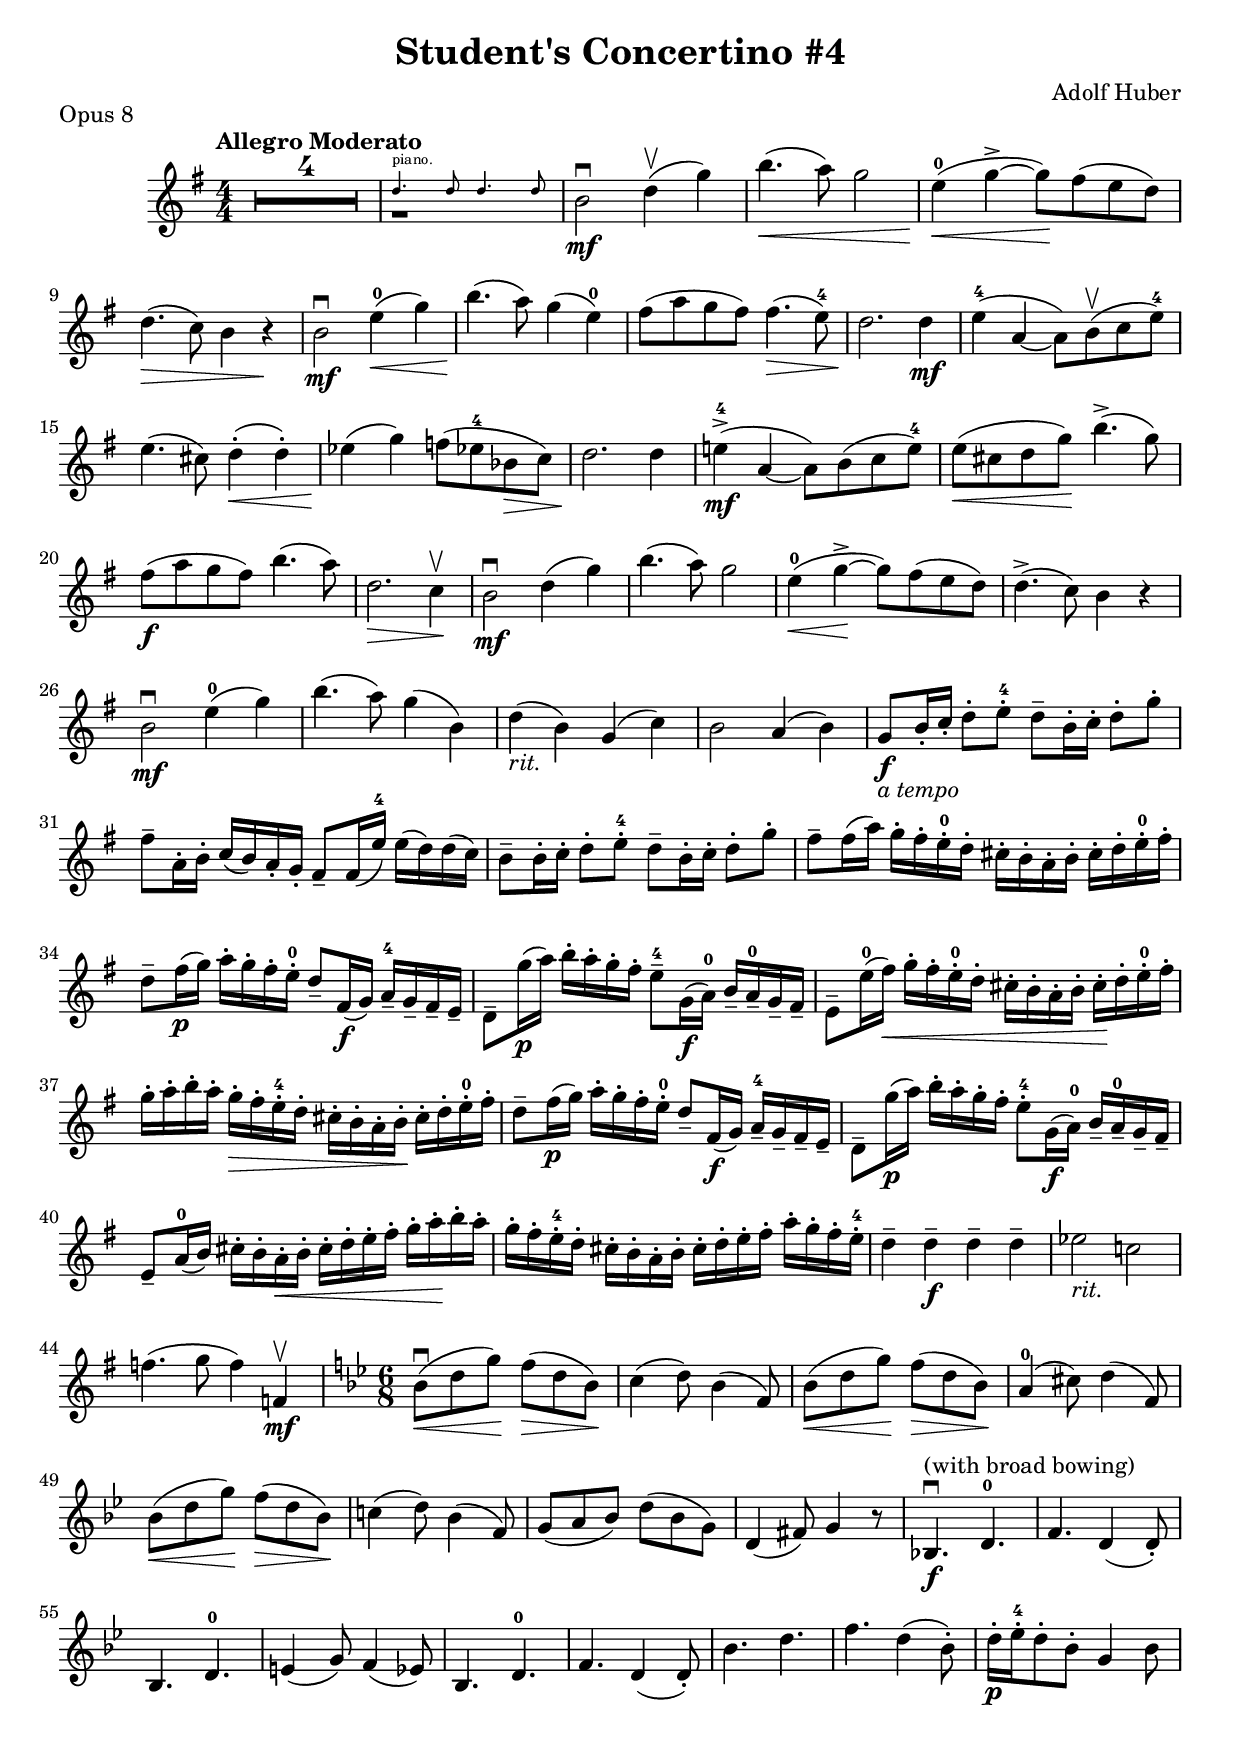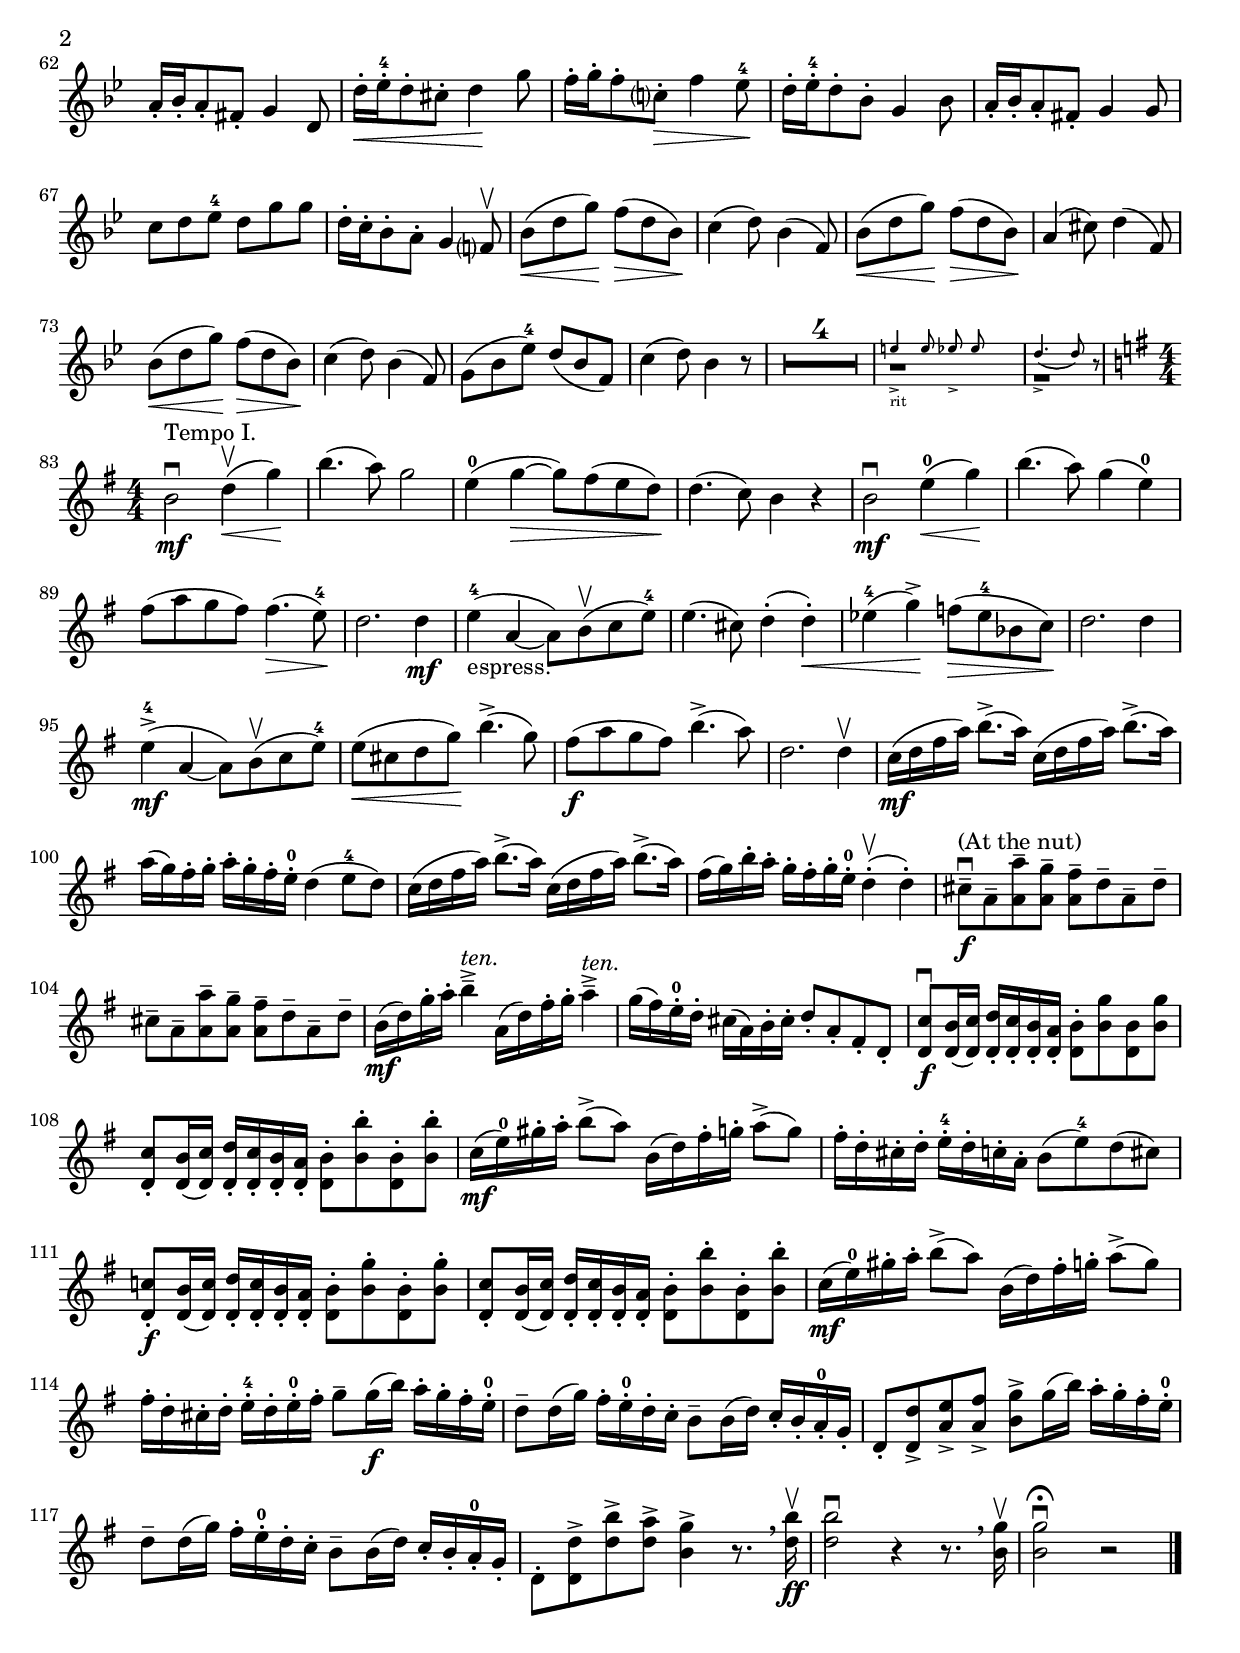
\version "2.18.2"
\header {
  title="Student's Concertino #4"
  piece="Opus 8"
  arranger = "Adolf Huber"
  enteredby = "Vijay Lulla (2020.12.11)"
}

\layout {
  \context {
    \Score
      %% \override BarNumber.break-visibility = ##(#f #t #t)
      \override MultiMeasureRest.expand-limit = #1
      \override SpacingSpanner.base-shortest-duration = #(ly:make-moment 1/12)
  }
}

voiceconsts = {
  \key g \major
  \numericTimeSignature
  \compressFullBarRests
  \tempo "Allegro Moderato"
}

%% showLastLength = R1*8 %% last few measures %% Comment to typeset whole score!

\book {
  \score {
    \new Staff {
      \new Voice {
        \relative c'' {
          \voiceconsts
          %% \set Score.markFormatter = #format-mark-circle-numbers
          \time 4/4 \clef treble
          R1*4 |
          << { r1 } \new CueVoice { \stemUp  d4.^"piano." d8 d4. d8} >>
          b2\mf\downbow d4\upbow( g4) | b4.(\< a8) g2 | e4(-0\< g4->~g8\!) fis8( e8 d8) |
          d4.(\> c8) b4 r4\! | b2\downbow\mf e4-0\<(g4) | b4.(\! a8) g4( e4-0) |
          fis8( a8 g8 fis8) fis4.(\> e8-4) | d2.\! d4\mf | e4-4( a,4~ a8) b8\upbow( c8 e8-4) |
          e4.( cis8) d4-.(\< d4-.) | ees4(\! g4) f8( ees!8-4 bes8\> c8) | d2.\! d4 |
          e!4\mf-4->( a,4~ a8) b8( c8 e8-4) | e8(\< cis8 d8 g8)\! b4.(-> g8) |
          fis8(\f a8 g8 fis8) b4.( a8) | d,2.\> c4\upbow\! | b2\mf\downbow d4( g4) |
          b4.( a8) g2 | e4-0(\< g4~->\! g8) fis8( e8 d8) | d4.->( c8) b4 r4\! |
          b2\mf\downbow e4-0( g4) | b4.( a8) g4( b,4) | d4(-\markup{\italic rit.} b4) g4( c4) |
          b2 a4( b4) | g8\f-\markup{\italic {a tempo}} b16-. c16-. d8-. e8-.-4 d8-- b16-. c16-. d8-. g8-. |
          fis8-- a,16-. b-. c( b) a-. g-. fis8-- fis16( e')-4 e( d) d( c) |
          b8-- b16-. c16-. d8-. e8-.-4 d8-- b16-. c16-. d8-. g8-. |
          fis8-- fis16( a) g-. fis-. e-.-0 d-. cis-. b-. a-. b-. cis-. d-. e-.-0 fis-. |
          d8-- fis16(\p g) a-. g-. fis-. e-.-0 d8-- fis,16\f( g) a---4 g-- fis-- e-- |\barNumberCheck #35
          d8-- g'16(\p a) b-. a-. g-. fis-. e8---4 g,16(\f a-0) b-- a---0 g-- fis-- |
          e8-- e'16-0( fis)\< g-. fis-. e-.-0 d-. cis-. b-. a-. b-. cis-.\! d-. e-.-0 fis-. |
          g16-. a-. b-. a-. g-.\> fis-. e-.-4 d-. cis-. b-. a-. b-.\! cis-. d-. e-.-0 fis-. |
          d8-- fis16-(\p g16) a-. g-. fis-. e-.-0 d8-- fis,16(\f g) a---4 g-- fis-- e-- |
          \barNumberCheck #39
          d8-- g'16(\p a) b-. a-. g-. fis-. e8-.-4 g,16(\f a-0) b-- a---0 g-- fis-- |
          e8-- a16-0( b) cis-. b-. a-.\< b-. cis-. d-. e-. fis-. g-. a-.\! b-. a-. |
          \barNumberCheck #41
          g16-. fis-. e-.-4 d-. cis-. b-. a-. b-. cis-. d-. e-. fis-. a-. g-. fis-. e-.-4 |
          d4-- d--\f d-- d-- | ees2-\markup{\italic rit.} c! | f4.( g8 f4) f,4\upbow\mf |
          \barNumberCheck #45
          \key bes \major \time 6/8
          bes8(\<\downbow d g)\! f(\> d bes)\! | c4( d8) bes4( f8) | bes8(\< d g)\! f(\> d bes)\! |
          a4-0( cis8) d4( f,8) | bes8(\< d g)\! f(\> d bes)\! |
          \barNumberCheck #50
          c!4( d8) bes4( f8) | g8( a bes) d( bes g) | d4( fis8) g4 r8 |
          bes,!4.\f\downbow^\markup{(with broad bowing)} d4.-0 | f4. d4( d8-.) |
          bes4. d4.-0 | e4( g8) f4( ees8) | bes4. d4.-0 | f4. d4( d8-.) | bes'4. d4. |
          f4. d4( bes8-.) | \barNumberCheck #61
          d16-.\p ees16-.-4 d8-. bes8-. g4 bes8 | a16-. bes16-. a8-. fis8-. g4 d8 |
          d'16-.\< ees16-.-4 d8-. cis8-. d4\! g8 | f16-. g16-. f8-. c?8-.\> f4 ees8-4\! |
          \barNumberCheck #65
          d16-. ees16-.-4 d8-. bes8-. g4 bes8 | a16-. bes16-. a8-. fis8-. g4 g8 |
          c8 d ees-4 d g g | d16-. c16-. bes8-. a-. g4 f?8\upbow | \barNumberCheck #69
          bes8(\< d g)\! f8(\> d bes)\! | c4( d8) bes4( f8) | bes8(\< d g)\! f8(\> d bes8)\! |
          a4( cis8) d4( f,8) | bes8(\< d g)\! f8(\> d bes8)\! | \barNumberCheck #74
          c4( d8) bes4( f8) | g8( bes ees-4) d8( bes f8) | c'4( d8) bes4 r8 | R1*6/8*4 |
          << { r1*6/8 } \new CueVoice { \stemUp  e4->-"rit" e8 ees-> ees8} >> |
          << { r1*6/8 } \new CueVoice { \stemUp  d4.->( d8) r8} >> |
          \key g \major \time 4/4 \barNumberCheck #83
          b2\mf\downbow^"Tempo I." d4(\upbow\< g)\! | b4.( a8) g2 | e4-0( g4~\> g8) fis8( e d8) \! |
          d4.( c8) b4 r4 | b2\mf\downbow e4(-0\< g)\! | b4.( a8) g4( e-0) | \barNumberCheck #89
          fis8( a g fis) fis4.(\> e8-4)\! | d2. d4\mf | e4(-4_"espress." a,4~ a8) b8(\upbow c e-4) |
          e4.( cis8) d4-.( d4-.)\< | ees4-4( g)->\! f8(\> ees-4 bes c)\! | \barNumberCheck #94
          d2. d4 | e(->-4\mf a,4~ a8) b8(\upbow c e-4) | e8(\< cis8 d g)\! b4.(-> g8) |
          fis8(\f a g fis) b4.(-> a8) | d,2. d4\upbow | \barNumberCheck #99
          c16(\mf d fis a) b8.(-> a16) c,16( d fis a) b8.(-> a16) |
          a16( g) fis-. g-. a-. g-. fis-. e-.-0 d4( e8-4 d8) |
          c16( d fis a) b8.(-> a16) c,16( d fis a) b8.(-> a16) | \barNumberCheck #102
          fis16( g) b-. a-. g-. fis-. g-. e-.-0 d4-.(\upbow d4-.) |
          cis8--\f\downbow^"(At the nut)" a-- <a a'>-- <a g'>-- <a fis'>-- d-- a-- d-- |
          cis8-- a-- <a a'>-- <a g'>-- <a fis'>-- d-- a-- d-- | \barNumberCheck #105
          b16(\mf d16) g-. a-. b4--->^\markup{\italic ten.} a,16( d) fis-. g-. a4--->^\markup{\italic ten.} |
          g16( fis) e-.-0 d-. cis16( a) b-. cis-. d8-. a-. fis-. d-. |
          <d c'>8\f\downbow <d b'>16( <d c'>) <d d'>-. <d c'>-. <d b'>-. <d a'>-. <d b'>8-. <b' g'> <d, b'> <b' g'> |
          \barNumberCheck #108
          <d, c'>8-. <d b'>16( <d c'>16) <d d'>-. <d c'>-. <d b'>-. <d a'>-. <d b'>8-. <b' b'>-. <d, b'>-. <b' b'>-. |
          c16(\mf e)-0 gis-. a-. b8(-> a) b,16( d) fis-. g-. a8(-> g) | \barNumberCheck #110
          fis16-. d-. cis-. d-. e-.-4 d-. c-. a-. b8( e)-4 d8( cis) |
          <d, c'!>8-.\f <d b'>16( <d c'>) <d d'>-. <d c'>-. <d b'>-. <d a'>-. <d b'>8-. <b' g'>-. <d, b'>-. <b' g'>-. |
          <d, c'>8-. <d b'>16( <d c'>) <d d'>-. <d c'>-. <d b'>-. <d a'>-. <d b'>8-. <b' b'>-. <d, b'>-. <b' b'>-. |
          \barNumberCheck #113
          c16(\mf e)-0 gis-. a-. b8(-> a) b,16( d) fis-. g-. a8(-> g) |
          fis16-. d-. cis-. d-. e-.-4 d-. e-0-. fis-. g8-- g16(\f b) a-. g-. fis-. e-.-0 | \barNumberCheck #115
          d8-- d16( g) fis-. e-.-0 d-. c-. b8-- b16( d) c-. b-. a-.-0 g-. |
          d8-. <d d'>-> <a' e'>-> <a fis'>-> <b g'>-> g'16( b) a-. g-. fis-. e-.-0 | \barNumberCheck #117
          d8-- d16( g) fis-. e-.-0 d-. c-. b8-- b16( d) c-. b-. a-.-0 g-. |
          d8-. <d d'>8-> <d' b'>-> <d a'>-> <b g'>4-> r8.\breathe <d b'>16\ff\upbow |
          <d b'>2\downbow r4 r8.\breathe <b g'>16\upbow | <b g'>2\fermata\downbow r2
          \bar "|."
        }
      }
    }
  }
}

